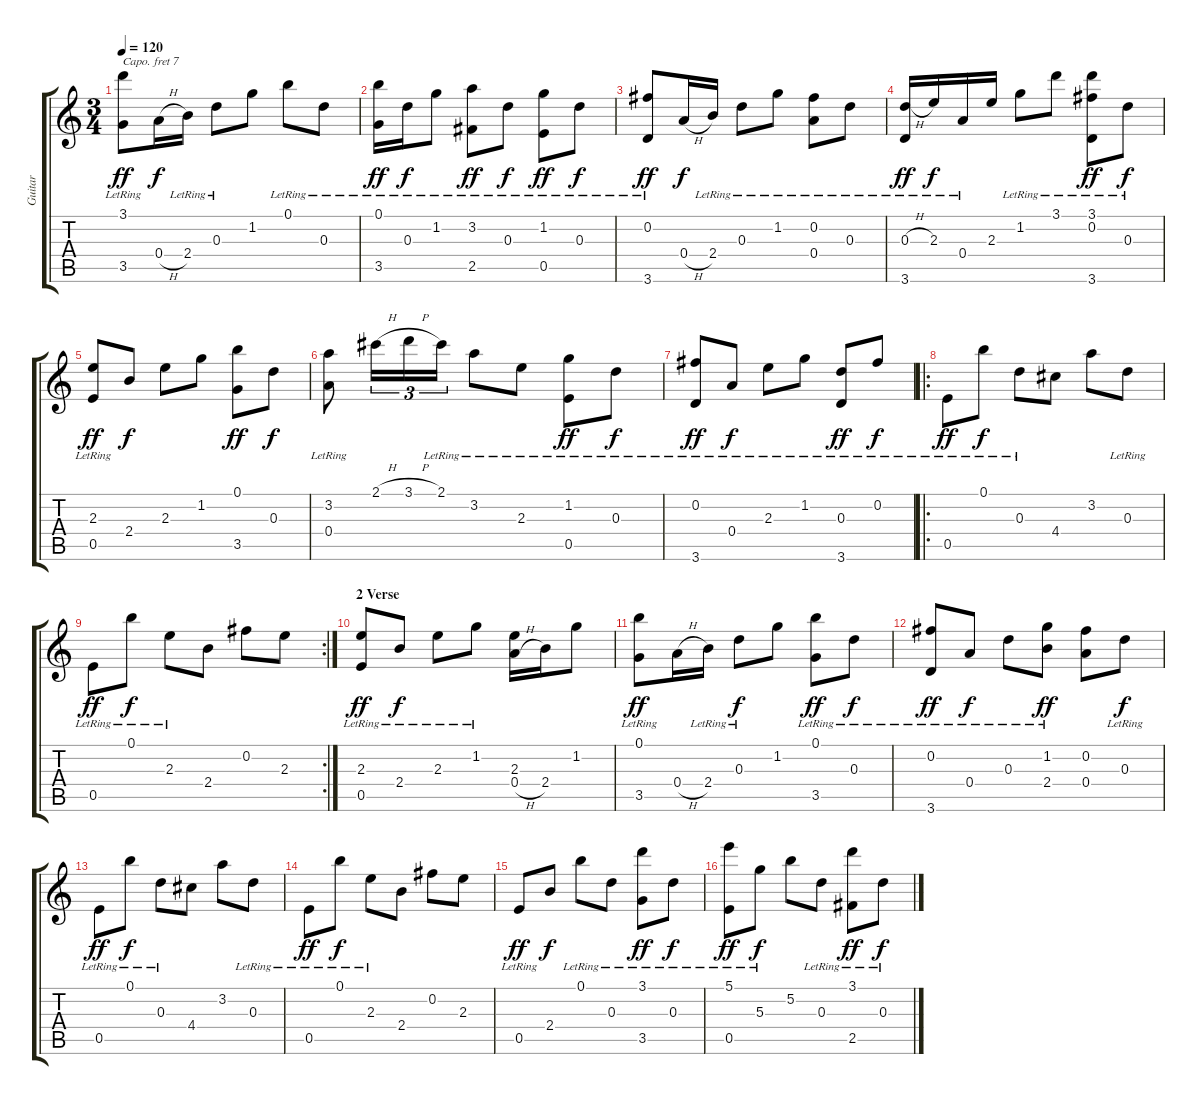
\track ("Guitar" "Guitar") {instrument acousticguitarnylon}
\staff {score tabs}
\capo 7
\tuning (E4 B3 G3 D3 A2 E2) {hide}
\ts (3 4)
\tempo 120
\clef g2
\ks c
(3.1{lr} 3.5{lr}).8{dy ff} 0.4{h}.16{dy f} 2.4{lr}.16 0.3{lr}.8 1.2.8 0.1{lr}.8 0.3{lr}.8 |
(0.1{lr} 3.5{lr}).16{dy ff} 0.3{lr}.16{dy f} 1.2{lr}.8 (3.2{lr} 2.5{lr}).8{dy ff} 0.3{lr}.8{dy f} (1.2{lr} 0.5).8{dy ff} 0.3{lr}.8{dy f} |
(0.2{lr} 3.6{lr}).8{dy ff} 0.4{h}.16{dy f} 2.4{lr}.16 0.3{lr}.8 1.2{lr}.8 (0.2{lr} 0.4{lr}).8 0.3{lr}.8 |
(0.3{h} 3.6{lr}).16{dy ff} 2.3{lr}.16{dy f} 0.4{lr}.16 2.3.16 1.2{lr}.8 3.1{lr}.8 (3.1 0.2{lr} 3.6).8{dy ff} 0.3{lr}.8{dy f} |
(2.3{lr} 0.5{lr}).8{dy ff} 2.4.8{dy f} 2.3.8 1.2.8 (0.1 3.5).8{dy ff} 0.3.8{dy f} |
(3.2{lr} 0.4).8 2.1{h}.16{tu (3 2)} 3.1{h}.16{tu (3 2)} 2.1{lr}.16{tu (3 2)} 3.2{lr}.8 2.3{lr}.8 (1.2{lr} 0.5{lr}).8{dy ff} 0.3{lr}.8{dy f} |
(0.2{lr} 3.6{lr}).8{dy ff} 0.4{lr}.8{dy f} 2.3{lr}.8 1.2{lr}.8 (0.3{lr} 3.6{lr}).8{dy ff} 0.2{lr}.8{dy f} |
\ro
0.5{lr}.8{dy ff} 0.1{lr}.8{dy f} 0.3{lr}.8 4.4.8 3.2.8 0.3{lr}.8 |
\rc 2
0.5{lr}.8{dy ff} 0.1{lr}.8{dy f} 2.3{lr}.8 2.4.8 0.2.8 2.3.8 |
\section ("" "2 Verse")
(2.3{lr} 0.5{lr}).8{dy ff} 2.4{lr}.8{dy f} 2.3{lr}.8 1.2{lr}.8 (2.3 0.4{h}).16 2.4.16 1.2.8 |
(0.1{lr} 3.5{lr}).8{dy ff} 0.4{h}.16 2.4{lr}.16 0.3{lr}.8{dy f} 1.2.8 (0.1{lr} 3.5).8{dy ff} 0.3{lr}.8{dy f} |
(0.2{lr} 3.6{lr}).8{dy ff} 0.4{lr}.8{dy f} 0.3{lr}.8 (1.2{lr} 2.4{lr}).8{dy ff} (0.2 0.4).8 0.3{lr}.8{dy f} |
0.5{lr}.8{dy ff} 0.1{lr}.8{dy f} 0.3{lr}.8 4.4.8 3.2.8 0.3{lr}.8 |
0.5{lr}.8{dy ff} 0.1{lr}.8{dy f} 2.3{lr}.8 2.4.8 0.2.8 2.3.8 |
0.5{lr}.8{dy ff} 2.4.8{dy f} 0.1{lr}.8 0.3{lr}.8 (3.1{lr} 3.5{lr}).8{dy ff} 0.3{lr}.8{dy f} |
(5.1{lr} 0.5{lr}).8{dy ff} 5.3{lr}.8{dy f} 5.2.8 0.3{lr}.8 (3.1{lr} 2.5{lr}).8{dy ff} 0.3{lr}.8{dy f}
